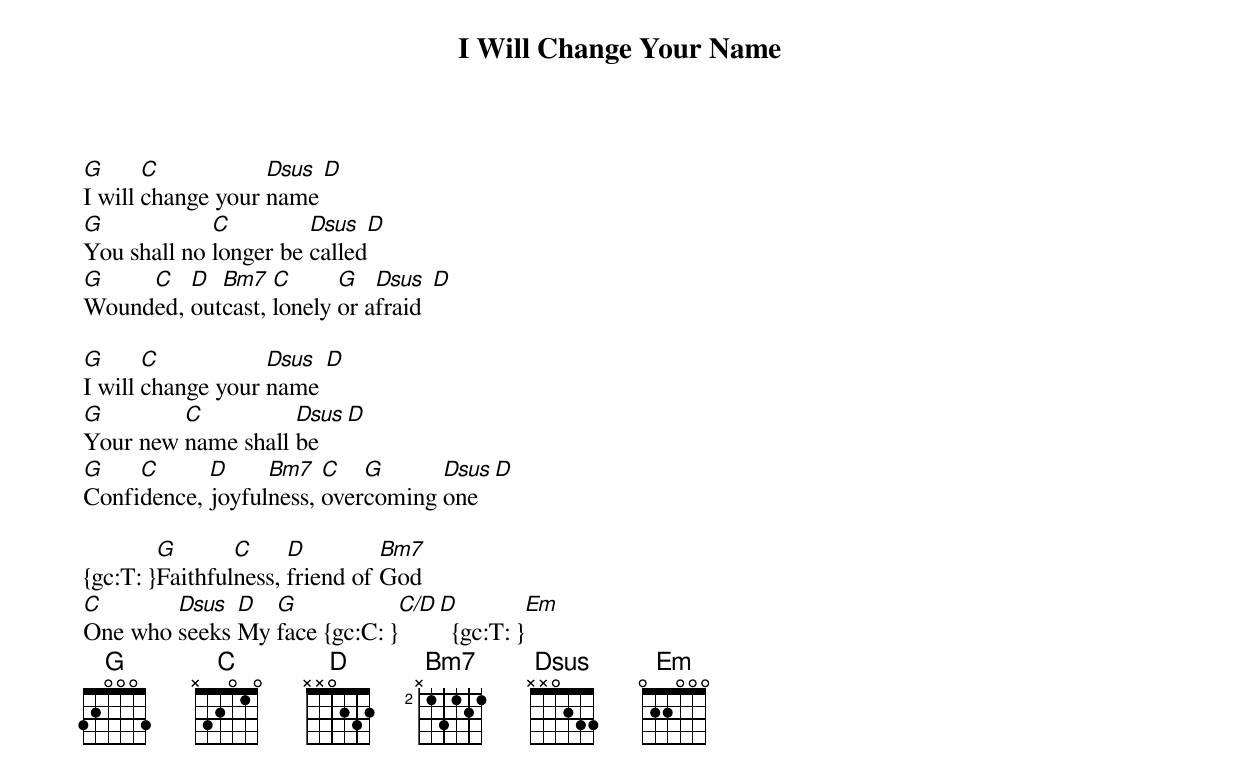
{title: I Will Change Your Name}
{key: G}
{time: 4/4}
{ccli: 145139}
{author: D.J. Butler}
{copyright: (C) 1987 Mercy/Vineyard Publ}

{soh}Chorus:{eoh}
[G]I will [C]change your [Dsus  D]name
[G]You shall no [C]longer be [Dsus  D]called
[G]Wound[C]ed, [D]out[Bm7]cast, [C]lonely [G]or a[Dsus  D]fraid

[G]I will [C]change your [Dsus]name [D]
[G]Your new [C]name shall [Dsus]be [D]
[G]Confi[C]dence, [D]joyful[Bm7]ness, [C]over[G]coming [Dsus]one [D]

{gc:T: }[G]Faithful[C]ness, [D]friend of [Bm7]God
[C]One who [Dsus]seeks [D]My [G]face {gc:C: }[C/D][D]  {gc:T: }[Em]
